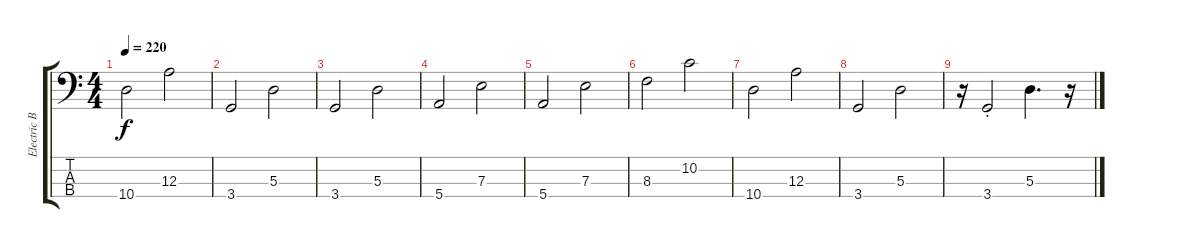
\track ("Electric Bass (Finger)    " "Electric B") {instrument electricbassfinger}
\staff {score tabs}
\tuning (G2 D2 A1 E1) {hide}
\ts (4 4)
\tempo 220
\clef f4
\ks c
10.4.2{dy f} 12.3.2 |
3.4.2 5.3.2 |
3.4.2 5.3.2 |
5.4.2 7.3.2 |
5.4.2 7.3.2 |
8.3.2 10.2.2 |
10.4.2 12.3.2 |
3.4.2 5.3.2 |
r.16 3.4{st}.2 5.3.4{d} r.16
